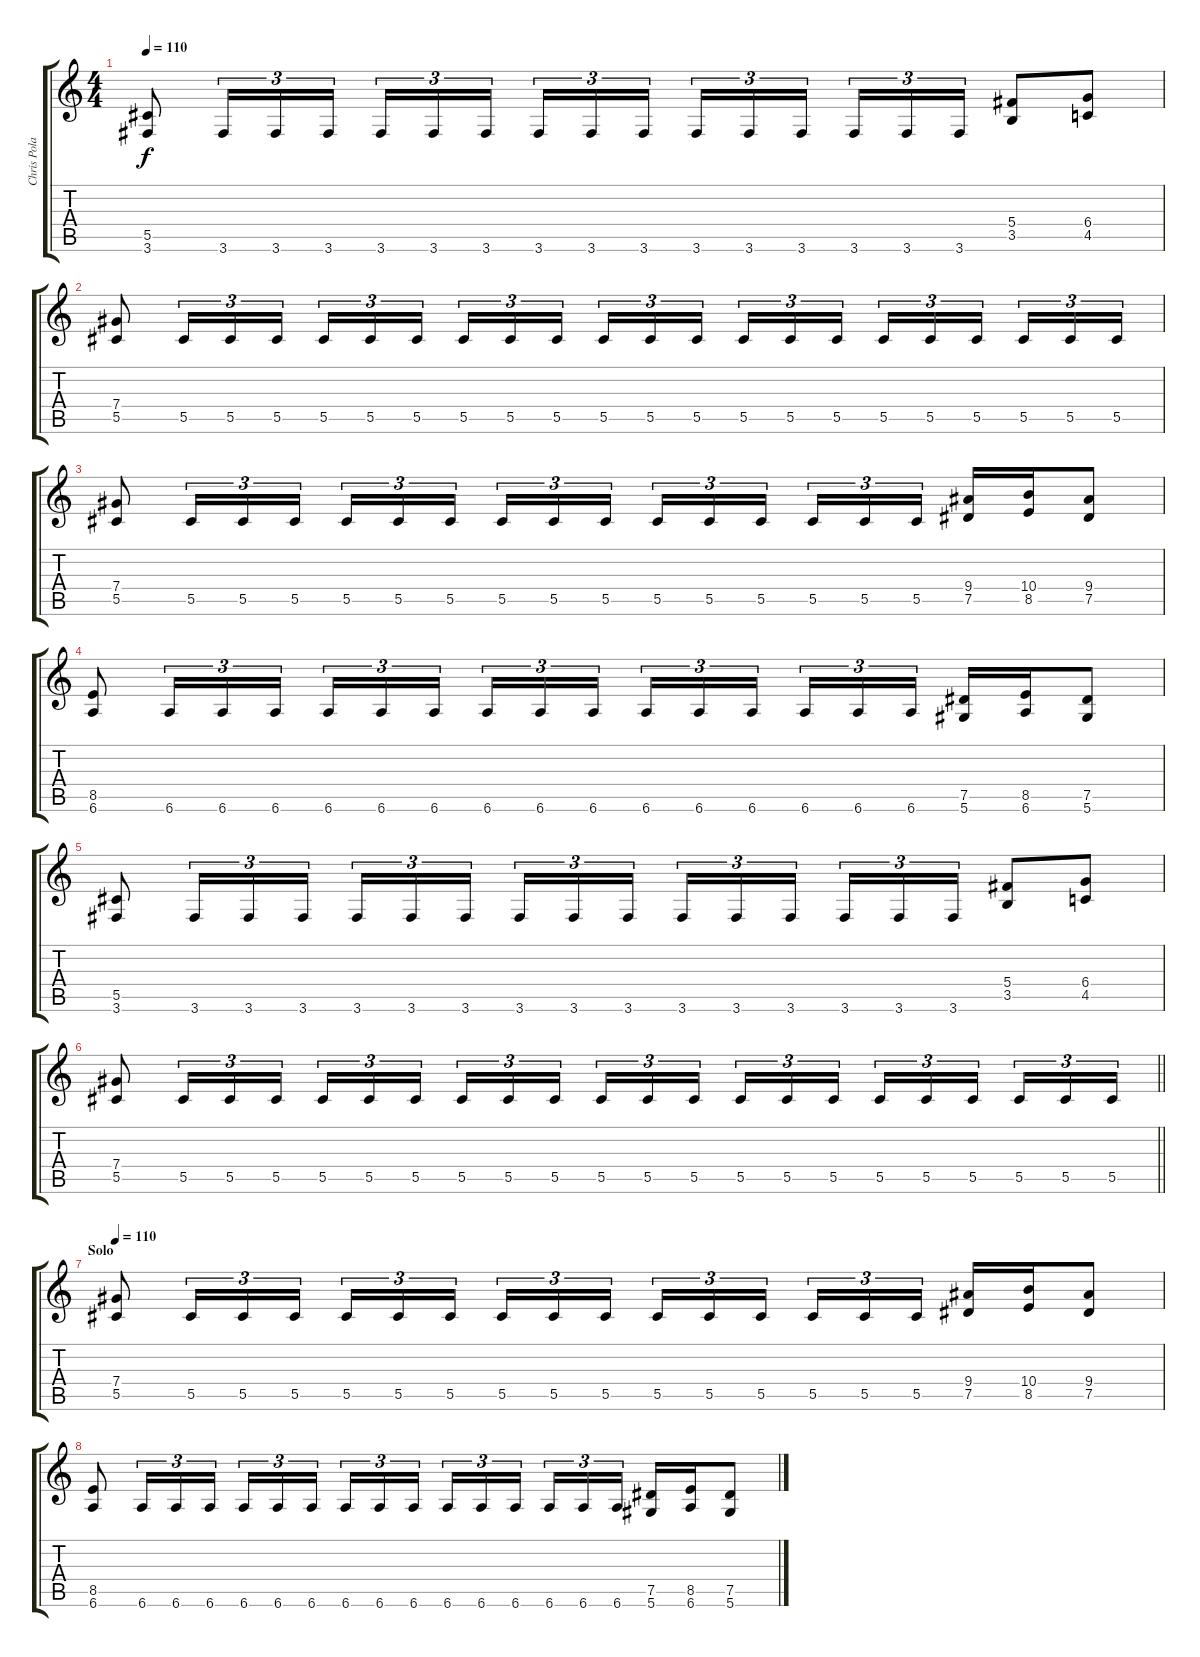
\track ("Chris Poland" "Chris Pola") {instrument distortionguitar}
\staff {score tabs}
\tuning (Eb4 Bb3 Gb3 Db3 Ab2 Eb2) {hide}
\ts (4 4)
\tempo 110
\clef g2
\ks c
(5.5 3.6).8{dy f} 3.6.16{tu (3 2)} 3.6.16{tu (3 2)} 3.6.16{tu (3 2)} 3.6.16{tu (3 2)} 3.6.16{tu (3 2)} 3.6.16{tu (3 2)} 3.6.16{tu (3 2)} 3.6.16{tu (3 2)} 3.6.16{tu (3 2)} 3.6.16{tu (3 2)} 3.6.16{tu (3 2)} 3.6.16{tu (3 2)} 3.6.16{tu (3 2)} 3.6.16{tu (3 2)} 3.6.16{tu (3 2)} (5.4 3.5).8 (6.4 4.5).8 |
(7.4 5.5).8 5.5.16{tu (3 2)} 5.5.16{tu (3 2)} 5.5.16{tu (3 2)} 5.5.16{tu (3 2)} 5.5.16{tu (3 2)} 5.5.16{tu (3 2)} 5.5.16{tu (3 2)} 5.5.16{tu (3 2)} 5.5.16{tu (3 2)} 5.5.16{tu (3 2)} 5.5.16{tu (3 2)} 5.5.16{tu (3 2)} 5.5.16{tu (3 2)} 5.5.16{tu (3 2)} 5.5.16{tu (3 2)} 5.5.16{tu (3 2)} 5.5.16{tu (3 2)} 5.5.16{tu (3 2)} 5.5.16{tu (3 2)} 5.5.16{tu (3 2)} 5.5.16{tu (3 2)} |
(7.4 5.5).8 5.5.16{tu (3 2)} 5.5.16{tu (3 2)} 5.5.16{tu (3 2)} 5.5.16{tu (3 2)} 5.5.16{tu (3 2)} 5.5.16{tu (3 2)} 5.5.16{tu (3 2)} 5.5.16{tu (3 2)} 5.5.16{tu (3 2)} 5.5.16{tu (3 2)} 5.5.16{tu (3 2)} 5.5.16{tu (3 2)} 5.5.16{tu (3 2)} 5.5.16{tu (3 2)} 5.5.16{tu (3 2)} (9.4 7.5).16 (10.4 8.5).16 (9.4 7.5).8 |
(8.5 6.6).8 6.6.16{tu (3 2)} 6.6.16{tu (3 2)} 6.6.16{tu (3 2)} 6.6.16{tu (3 2)} 6.6.16{tu (3 2)} 6.6.16{tu (3 2)} 6.6.16{tu (3 2)} 6.6.16{tu (3 2)} 6.6.16{tu (3 2)} 6.6.16{tu (3 2)} 6.6.16{tu (3 2)} 6.6.16{tu (3 2)} 6.6.16{tu (3 2)} 6.6.16{tu (3 2)} 6.6.16{tu (3 2)} (7.5 5.6).16 (8.5 6.6).16 (7.5 5.6).8 |
(5.5 3.6).8 3.6.16{tu (3 2)} 3.6.16{tu (3 2)} 3.6.16{tu (3 2)} 3.6.16{tu (3 2)} 3.6.16{tu (3 2)} 3.6.16{tu (3 2)} 3.6.16{tu (3 2)} 3.6.16{tu (3 2)} 3.6.16{tu (3 2)} 3.6.16{tu (3 2)} 3.6.16{tu (3 2)} 3.6.16{tu (3 2)} 3.6.16{tu (3 2)} 3.6.16{tu (3 2)} 3.6.16{tu (3 2)} (5.4 3.5).8 (6.4 4.5).8 |
\barLineRight lightlight
(7.4 5.5).8 5.5.16{tu (3 2)} 5.5.16{tu (3 2)} 5.5.16{tu (3 2)} 5.5.16{tu (3 2)} 5.5.16{tu (3 2)} 5.5.16{tu (3 2)} 5.5.16{tu (3 2)} 5.5.16{tu (3 2)} 5.5.16{tu (3 2)} 5.5.16{tu (3 2)} 5.5.16{tu (3 2)} 5.5.16{tu (3 2)} 5.5.16{tu (3 2)} 5.5.16{tu (3 2)} 5.5.16{tu (3 2)} 5.5.16{tu (3 2)} 5.5.16{tu (3 2)} 5.5.16{tu (3 2)} 5.5.16{tu (3 2)} 5.5.16{tu (3 2)} 5.5.16{tu (3 2)} |
\section ("" "Solo")
\tempo 110
(7.4 5.5).8 5.5.16{tu (3 2)} 5.5.16{tu (3 2)} 5.5.16{tu (3 2)} 5.5.16{tu (3 2)} 5.5.16{tu (3 2)} 5.5.16{tu (3 2)} 5.5.16{tu (3 2)} 5.5.16{tu (3 2)} 5.5.16{tu (3 2)} 5.5.16{tu (3 2)} 5.5.16{tu (3 2)} 5.5.16{tu (3 2)} 5.5.16{tu (3 2)} 5.5.16{tu (3 2)} 5.5.16{tu (3 2)} (9.4 7.5).16 (10.4 8.5).16 (9.4 7.5).8 |
(8.5 6.6).8 6.6.16{tu (3 2)} 6.6.16{tu (3 2)} 6.6.16{tu (3 2)} 6.6.16{tu (3 2)} 6.6.16{tu (3 2)} 6.6.16{tu (3 2)} 6.6.16{tu (3 2)} 6.6.16{tu (3 2)} 6.6.16{tu (3 2)} 6.6.16{tu (3 2)} 6.6.16{tu (3 2)} 6.6.16{tu (3 2)} 6.6.16{tu (3 2)} 6.6.16{tu (3 2)} 6.6.16{tu (3 2)} (7.5 5.6).16 (8.5 6.6).16 (7.5 5.6).8
